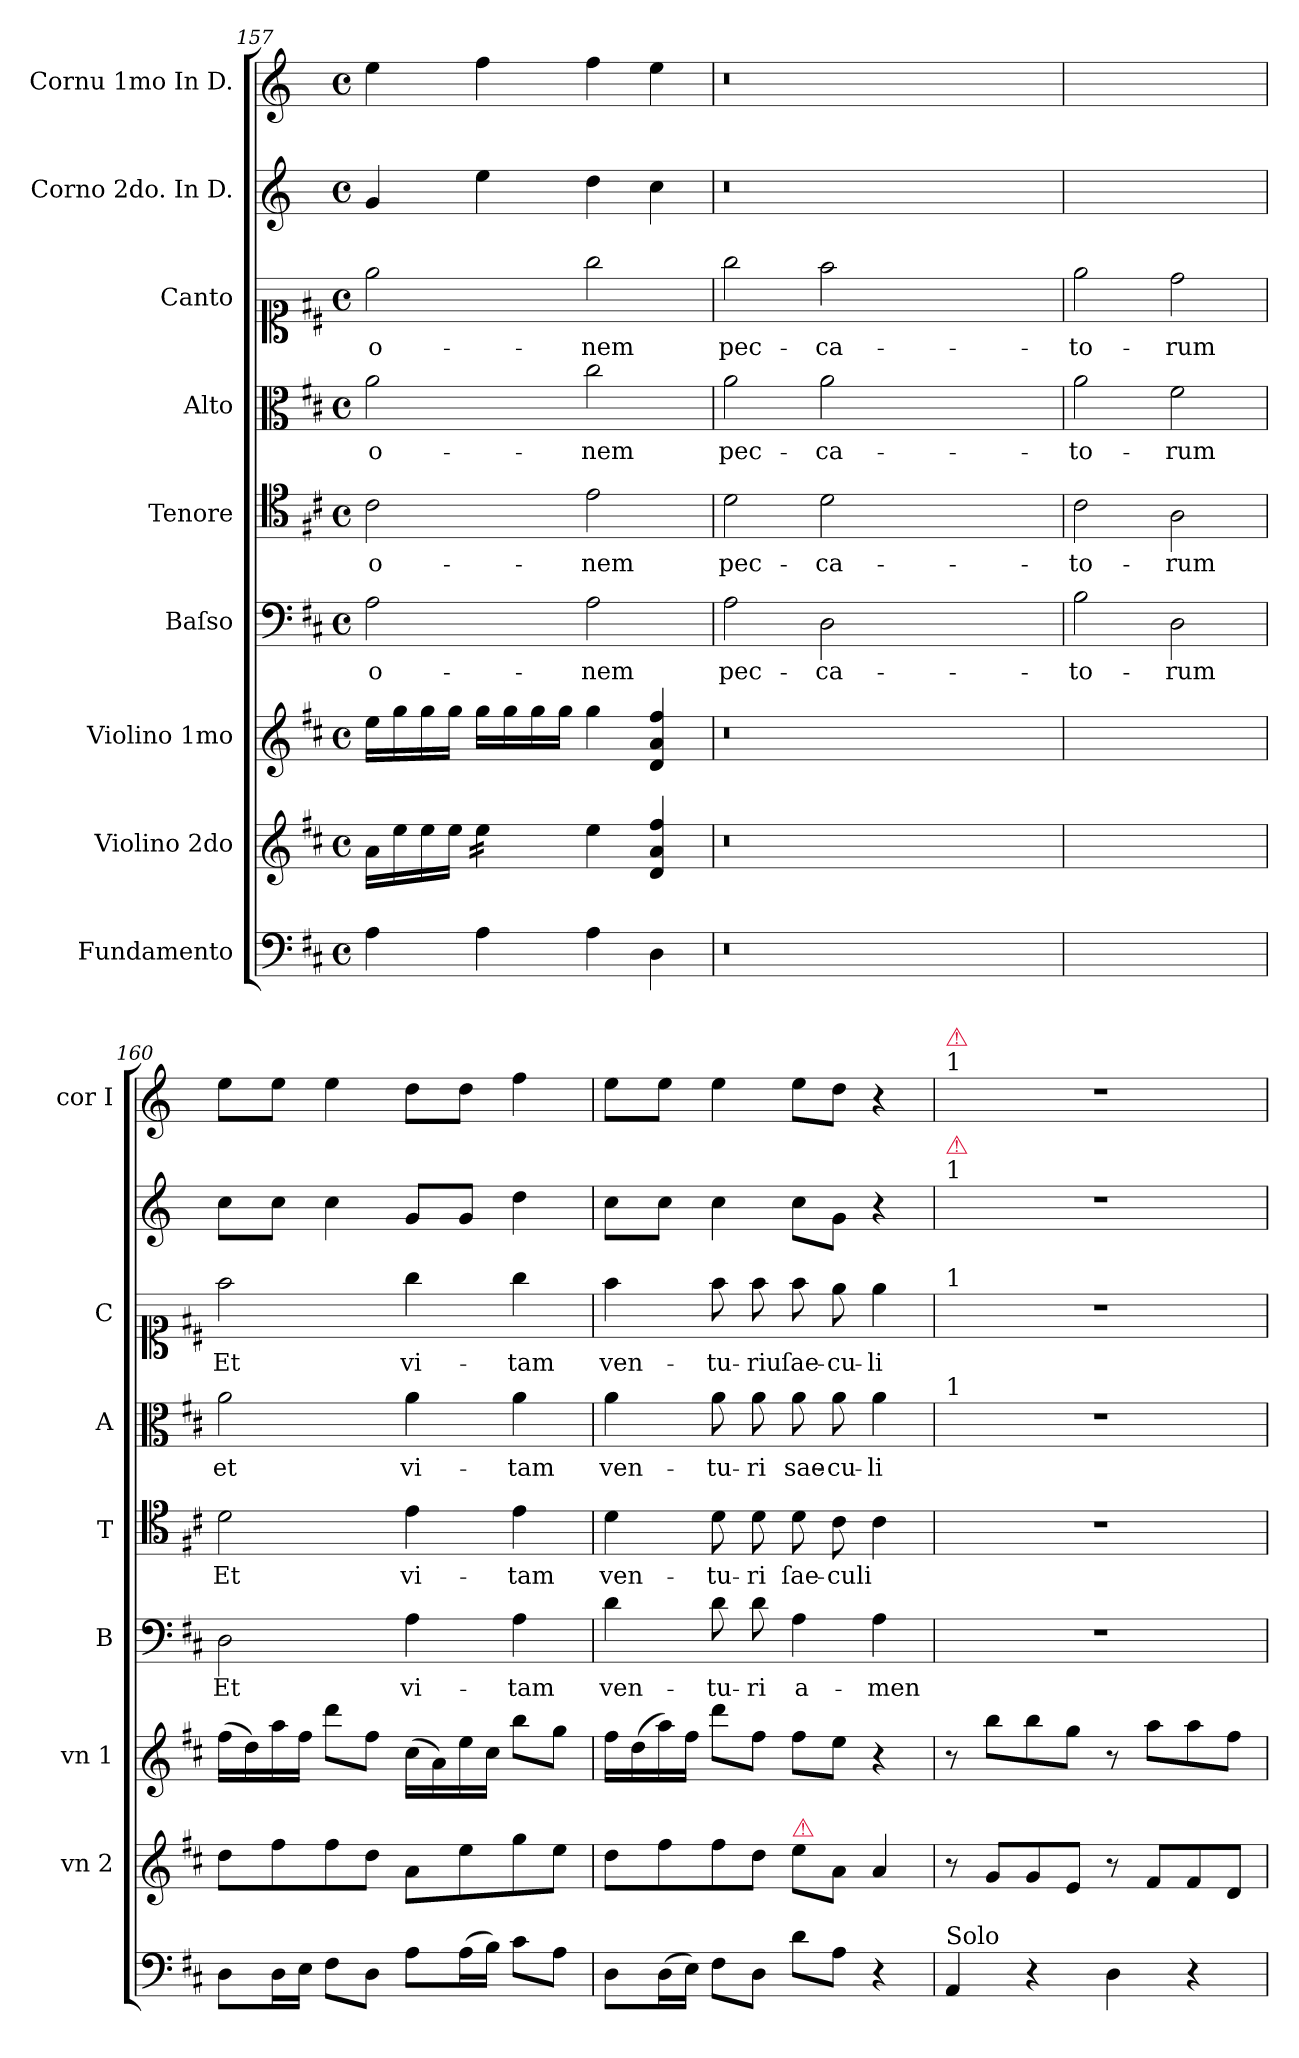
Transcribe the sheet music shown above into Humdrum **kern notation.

**kern	**dynam	**kern	**dynam	**kern	**dynam	**kern	**text	**kern	**text	**kern	**text	**kern	**text	**kern	**kern
*part9	*part9	*part8	*part8	*part7	*part7	*part6	*part6	*part5	*part5	*part4	*part4	*part3	*part3	*part2	*part1
*staff9	*staff9	*staff8	*staff8	*staff7	*staff7	*staff6	*staff6	*staff5	*staff5	*staff4	*staff4	*staff3	*staff3	*staff2	*staff1
*I"Fundamento	*	*I"Violino 2do	*	*I"Violino 1mo	*	*I"Baſso	*	*I"Tenore	*	*I"Alto	*	*I"Canto	*	*I"Corno 2do. In D.	*I"Cornu 1mo In D.
*	*	*I'vn 2	*	*I'vn 1	*	*I'B	*	*I'T	*	*I'A	*	*I'C	*	*	*I'cor I
*clefF4	*	*clefG2	*	*clefG2	*	*clefF4	*	*clefC4	*	*clefC3	*	*clefC1	*	*clefG2	*clefG2
*	*	*	*	*	*	*	*	*	*	*	*	*	*	*ITrd6c10	*ITrd6c10
*k[f#c#]	*	*k[f#c#]	*	*k[f#c#]	*	*k[f#c#]	*	*k[f#c#]	*	*k[f#c#]	*	*k[f#c#]	*	*k[f#c#]	*k[f#c#]
*M4/4	*	*M4/4	*	*M4/4	*	*M4/4	*	*M4/4	*	*M4/4	*	*M4/4	*	*M4/4	*M4/4
*met(c)	*	*met(c)	*	*met(c)	*	*met(c)	*	*met(c)	*	*met(c)	*	*met(c)	*	*met(c)	*met(c)
=157	=157	=157	=157	=157	=157	=157	=157	=157	=157	=157	=157	=157	=157	=157	=157
4A\	.	16a\LL	.	16ee\LL	.	2A\	-o-	2c#\	-o-	2a\	-o-	2ee\	-o-	4A/	4f#\
.	.	16ee\	.	16gg\	.	.	.	.	.	.	.	.	.	.	.
.	.	16ee\	.	16gg\	.	.	.	.	.	.	.	.	.	.	.
.	.	16ee\JJ	.	16gg\JJ	.	.	.	.	.	.	.	.	.	.	.
*	*	*tremolo	*	*	*	*	*	*	*	*	*	*	*	*	*
4A\	.	16ee\LL	.	16gg\LL	.	.	.	.	.	.	.	.	.	4f#\	4g\
.	.	16ee\	.	16gg\	.	.	.	.	.	.	.	.	.	.	.
.	.	16ee\	.	16gg\	.	.	.	.	.	.	.	.	.	.	.
.	.	16ee\JJ	.	16gg\JJ	.	.	.	.	.	.	.	.	.	.	.
*	*	*Xtremolo	*	*	*	*	*	*	*	*	*	*	*	*	*
4A\	.	4ee\	.	4gg\	.	2A\	-nem	2e\	-nem	2cc#\	-nem	2gg\	-nem	4e\	4g\
4D\	.	4d/ 4a/ 4ff#/	.	4d/ 4a/ 4ff#/	.	.	.	.	.	.	.	.	.	4d\	4f#\
=158	=158	=158	=158	=158	=158	=158	=158	=158	=158	=158	=158	=158	=158	=158	=158
0r	.	0r	.	0r	.	2A\	pec-	2d\	pec-	2a\	pec-	2gg\	pec-	0r	0r
.	.	.	.	.	.	2D\	-ca-	2d\	-ca-	2a\	-ca-	2ff#\	-ca-	.	.
.	.	.	.	.	.	1ryy	.	1ryy	.	1ryy	.	1ryy	.	.	.
=159	=159	=159	=159	=159	=159	=159	=159	=159	=159	=159	=159	=159	=159	=159	=159
1ryy	.	1ryy	.	1ryy	.	2B\	-to-	2c#\	-to-	2a\	-to-	2ee\	-to-	1ryy	1ryy
.	.	.	.	.	.	2D\	-rum	2A\	-rum	2f#\	-rum	2dd\	-rum	.	.
=160	=160	=160	=160	=160	=160	=160	=160	=160	=160	=160	=160	=160	=160	=160	=160
8D\L	.	8dd\L	.	(16ff#\LL	.	2D\	Et	2d\	Et	2a\	et	2ff#\	Et	8d\L	8f#\L
.	.	.	.	16dd\)	.	.	.	.	.	.	.	.	.	.	.
16D\L	.	8ff#\	.	16aa\	.	.	.	.	.	.	.	.	.	8d\J	8f#\J
16E\JJ	.	.	.	16ff#\JJ	.	.	.	.	.	.	.	.	.	.	.
8F#\L	.	8ff#\	.	8ddd\L	.	.	.	.	.	.	.	.	.	4d\	4f#\
8D\J	.	8dd\J	.	8ff#\J	.	.	.	.	.	.	.	.	.	.	.
8A\L	.	8a\L	.	(16cc#\LL	.	4A\	vi-	4e\	vi-	4a\	vi-	4gg\	vi-	8A/L	8e\L
.	.	.	.	16a\)	.	.	.	.	.	.	.	.	.	.	.
(16A\L	.	8ee\	.	16ee\	.	.	.	.	.	.	.	.	.	8A/J	8e\J
16B\JJ)	.	.	.	16cc#\JJ	.	.	.	.	.	.	.	.	.	.	.
8c#\L	.	8gg\	.	8bb\L	.	4A\	-tam	4e\	-tam	4a\	-tam	4gg\	-tam	4e\	4g\
8A\J	.	8ee\J	.	8gg\J	.	.	.	.	.	.	.	.	.	.	.
=161	=161	=161	=161	=161	=161	=161	=161	=161	=161	=161	=161	=161	=161	=161	=161
8D\L	.	8dd\L	.	16ff#\LL	.	4d\	ven-	4d\	ven-	4a\	ven-	4ff#\	ven-	8d\L	8f#\L
.	.	.	.	(16dd\	.	.	.	.	.	.	.	.	.	.	.
(16D\L	.	8ff#\	.	16aa\)	.	.	.	.	.	.	.	.	.	8d\J	8f#\J
16E\JJ)	.	.	.	16ff#\JJ	.	.	.	.	.	.	.	.	.	.	.
8F#\L	.	8ff#\	.	8ddd\L	.	8d\	-tu-	8d\	-tu-	8a\	-tu-	8ff#\	-tu-	4d\	4f#\
8D\J	.	8dd\J	.	8ff#\J	.	8d\	-ri	8d\	-ri	8a\	-ri	8ff#\	-riu	.	.
!	!	!LO:TX:a:color=crimson:t=⚠	!	!	!	!	!	!	!	!	!	!	!	!	!
8d\L	.	8ee\L	.	8ff#\L	.	4A\	a-	8d\	ſae-	8a\	sae-	8ff#\	ſae-	8d\L	8f#\L
8A\J	.	8a\J	.	8ee\J	.	.	.	8c#\	-culi	8a\	-cu-	8ee\	-cu-	8A\J	8e\J
4r	.	4a/	.	4r	.	4A\	-men	4c#\	.	4a\	-li	4ee\	-li	4r	4r
=162	=162	=162	=162	=162	=162	=162	=162	=162	=162	=162	=162	=162	=162	=162	=162
!	!	!	!	!	!	!	!	!	!	!	!	!	!	!	!LO:TX:a:t=1
!	!	!	!	!	!	!	!	!	!	!	!	!	!	!	!LO:TX:a:color=crimson:t=⚠
!	!	!	!	!	!	!	!	!	!	!	!	!	!	!LO:TX:a:t=1	!
!	!	!	!	!	!	!	!	!	!	!	!	!	!	!LO:TX:a:color=crimson:t=⚠	!
!	!	!	!	!	!	!	!	!	!	!	!	!LO:TX:a:t=1	!	!	!
!	!	!	!	!	!	!	!	!	!	!LO:TX:a:t=1	!	!	!	!	!
!LO:TX:a:t=Solo	!	!	!	!	!	!	!	!	!	!	!	!	!	!	!
!	!LO:DY:b	!	!	!	!	!	!	!	!	!	!	!	!	!	!
4AA/	pia	8r	.	8r	.	1r	.	1r	.	1r	.	1r	.	1r	1r
!	!	!	!LO:DY:b	!	!LO:DY:b	!	!	!	!	!	!	!	!	!	!
.	.	8g/L	pia	8bb\L	pia	.	.	.	.	.	.	.	.	.	.
4r	.	8g/	.	8bb\	.	.	.	.	.	.	.	.	.	.	.
.	.	8e/J	.	8gg\J	.	.	.	.	.	.	.	.	.	.	.
4D\	.	8r	.	8r	.	.	.	.	.	.	.	.	.	.	.
.	.	8f#/L	.	8aa\L	.	.	.	.	.	.	.	.	.	.	.
4r	.	8f#/	.	8aa\	.	.	.	.	.	.	.	.	.	.	.
.	.	8d/J	.	8ff#\J	.	.	.	.	.	.	.	.	.	.	.
=	=	=	=	=	=	=	=	=	=	=	=	=	=	=	=
*-	*-	*-	*-	*-	*-	*-	*-	*-	*-	*-	*-	*-	*-	*-	*-
